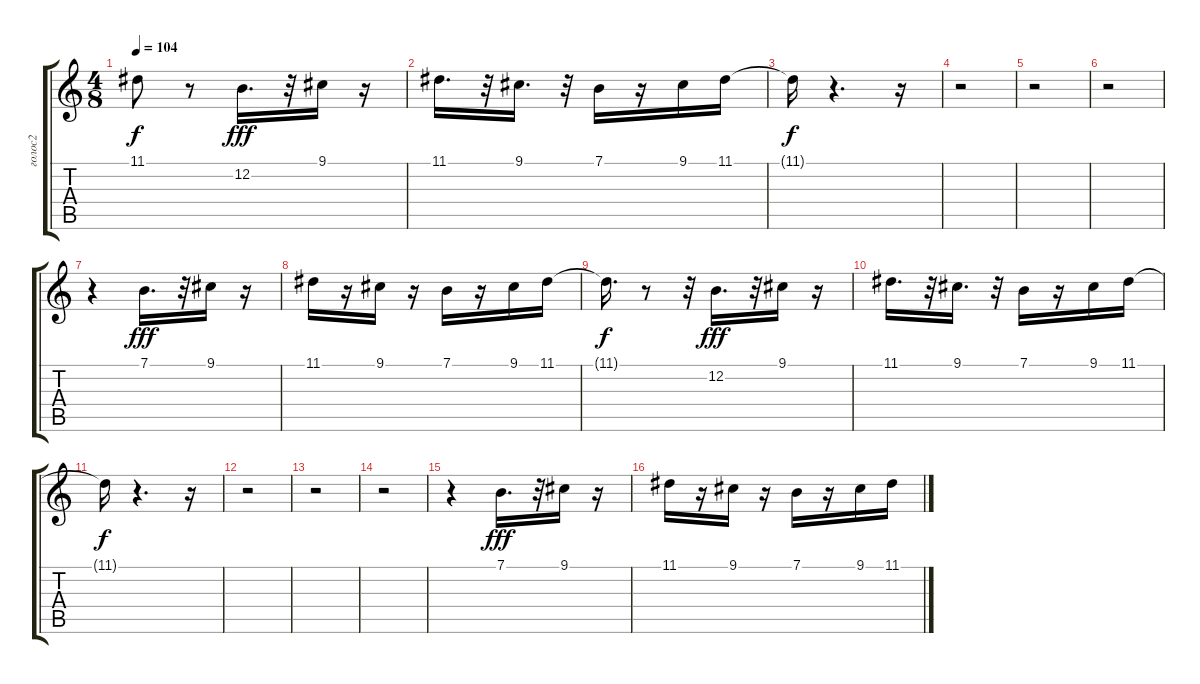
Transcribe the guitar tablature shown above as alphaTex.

\track ("голос2" "голос2") {instrument synthvoice}
\staff {score tabs}
\tuning (E4 B3 G3 D3 A2 E2) {hide}
\ts (4 8)
\tempo 104
\clef g2
\ks c
11.1{t}.8{dy f} r.8 12.2.16{d dy fff} r.32 9.1.16 r.16 |
11.1.16{d} r.32 9.1.16{d} r.32 7.1.16 r.16 9.1.16 11.1.16 |
11.1{t}.16{dy f} r.4{d} r.16 |
r.2 |
r.2 |
r.2 |
r.4 7.1.16{d dy fff} r.32 9.1.16 r.16 |
11.1.16 r.16 9.1.16 r.16 7.1.16 r.16 9.1.16 11.1.16 |
11.1{t}.16{d dy f} r.8 r.32 12.2.16{d dy fff} r.32 9.1.16 r.16 |
11.1.16{d} r.32 9.1.16{d} r.32 7.1.16 r.16 9.1.16 11.1.16 |
11.1{t}.16{dy f} r.4{d} r.16 |
r.2 |
r.2 |
r.2 |
r.4 7.1.16{d dy fff} r.32 9.1.16 r.16 |
11.1.16 r.16 9.1.16 r.16 7.1.16 r.16 9.1.16 11.1.16
